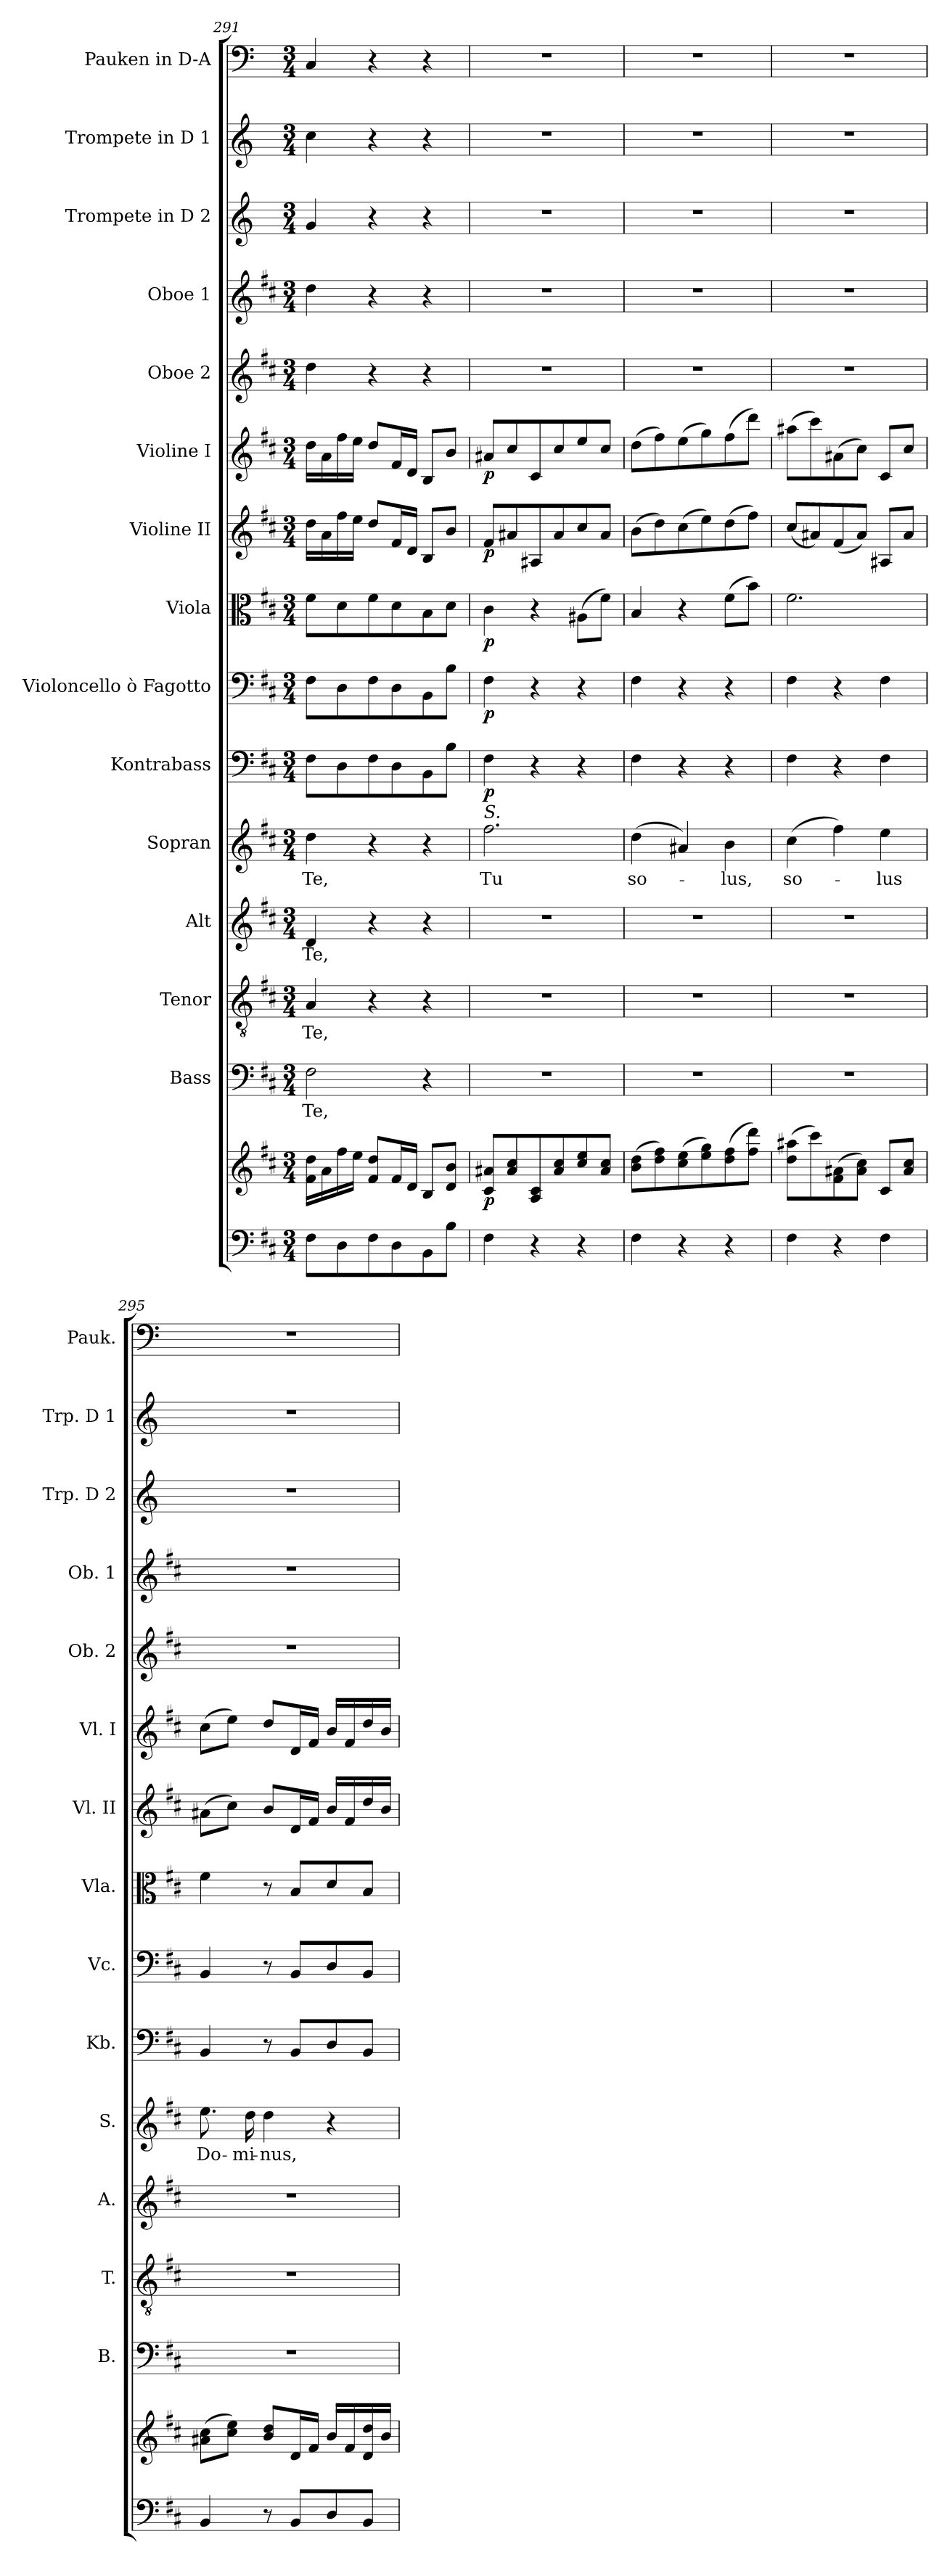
**kern	**kern	**dynam	**kern	**text	**kern	**text	**kern	**text	**kern	**text	**kern	**dynam	**kern	**dynam	**kern	**dynam	**kern	**dynam	**kern	**dynam	**kern	**kern	**kern	**kern	**kern
*part15	*part15	*part15	*part14	*part14	*part13	*part13	*part12	*part12	*part11	*part11	*part10	*part10	*part9	*part9	*part8	*part8	*part7	*part7	*part6	*part6	*part5	*part4	*part3	*part2	*part1
*staff16	*staff15	*staff15/16	*staff14	*staff14	*staff13	*staff13	*staff12	*staff12	*staff11	*staff11	*staff10	*staff10	*staff9	*staff9	*staff8	*staff8	*staff7	*staff7	*staff6	*staff6	*staff5	*staff4	*staff3	*staff2	*staff1
*	*	*	*I"Bass	*	*I"Tenor	*	*I"Alt	*	*I"Sopran	*	*I"Kontrabass	*	*I"Violoncello ò Fagotto	*	*I"Viola	*	*I"Violine II	*	*I"Violine I	*	*I"Oboe 2	*I"Oboe 1	*I"Trompete in D 2	*I"Trompete in D 1	*I"Pauken in D-A
*	*	*	*I'B.	*	*I'T.	*	*I'A.	*	*I'S.	*	*I'Kb.	*	*I'Vc.	*	*I'Vla.	*	*I'Vl. II	*	*I'Vl. I	*	*I'Ob. 2	*I'Ob. 1	*I'Trp. D 2	*I'Trp. D 1	*I'Pauk.
*clefF4	*clefG2	*	*clefF4	*	*clefGv2	*	*clefG2	*	*clefG2	*	*clefF4	*	*clefF4	*	*clefC3	*	*clefG2	*	*clefG2	*	*clefG2	*clefG2	*clefG2	*clefG2	*clefF4
*	*	*	*	*	*	*	*	*	*	*	*ITrd7c12	*	*	*	*	*	*	*	*	*	*	*	*ITrd-1c-2	*ITrd-1c-2	*ITrd-1c-2
*k[f#c#]	*k[f#c#]	*	*k[f#c#]	*	*k[f#c#]	*	*k[f#c#]	*	*k[f#c#]	*	*k[f#c#]	*	*k[f#c#]	*	*k[f#c#]	*	*k[f#c#]	*	*k[f#c#]	*	*k[f#c#]	*k[f#c#]	*k[f#c#]	*k[f#c#]	*k[f#c#]
*D:	*D:	*	*D:	*	*D:	*	*D:	*	*D:	*	*D:	*	*D:	*	*D:	*	*D:	*	*D:	*	*D:	*D:	*D:	*D:	*D:
*M3/4	*M3/4	*	*M3/4	*	*M3/4	*	*M3/4	*	*M3/4	*	*M3/4	*	*M3/4	*	*M3/4	*	*M3/4	*	*M3/4	*	*M3/4	*M3/4	*M3/4	*M3/4	*M3/4
=291	=291	=291	=291	=291	=291	=291	=291	=291	=291	=291	=291	=291	=291	=291	=291	=291	=291	=291	=291	=291	=291	=291	=291	=291	=291
!	!	!	!	!LO:LY:b	!	!LO:LY:b	!	!LO:LY:b	!	!LO:LY:b	!	!	!	!	!	!	!	!	!	!	!	!	!	!	!
8F#\L	16f#\ 16dd\LL	.	2F#\	Te,	4A/	Te,	4d/	Te,	4dd\	Te,	8FF#\L	.	8F#\L	.	8f#\L	.	16dd\LL	.	16dd\LL	.	4dd\	4dd\	4a/	4dd\	4D/
.	16a\	.	.	.	.	.	.	.	.	.	.	.	.	.	.	.	16a\	.	16a\	.	.	.	.	.	.
8D\	16ff#\	.	.	.	.	.	.	.	.	.	8DD\	.	8D\	.	8d\	.	16ff#\	.	16ff#\	.	.	.	.	.	.
.	16ee\JJ	.	.	.	.	.	.	.	.	.	.	.	.	.	.	.	16ee\JJ	.	16ee\JJ	.	.	.	.	.	.
8F#\	8f#/ 8dd/L	.	.	.	4r	.	4r	.	4r	.	8FF#\	.	8F#\	.	8f#\	.	8dd/L	.	8dd/L	.	4r	4r	4r	4r	4r
8D\	16f#/L	.	.	.	.	.	.	.	.	.	8DD\	.	8D\	.	8d\	.	16f#/L	.	16f#/L	.	.	.	.	.	.
.	16d/JJ	.	.	.	.	.	.	.	.	.	.	.	.	.	.	.	16d/JJ	.	16d/JJ	.	.	.	.	.	.
8BB\	8B/L	.	4r	.	4r	.	4r	.	4r	.	8BBB\	.	8BB\	.	8B\	.	8B/L	.	8B/L	.	4r	4r	4r	4r	4r
8B\J	8d/ 8b/J	.	.	.	.	.	.	.	.	.	8BB\J	.	8B\J	.	8d\J	.	8b/J	.	8b/J	.	.	.	.	.	.
=292	=292	=292	=292	=292	=292	=292	=292	=292	=292	=292	=292	=292	=292	=292	=292	=292	=292	=292	=292	=292	=292	=292	=292	=292	=292
!	!	!	!	!	!	!	!	!	!LO:TX:a:i:t=S.	!	!	!	!	!	!	!	!	!	!	!	!	!	!	!	!
!	!	!LO:DY:b	!	!	!	!	!	!	!	!LO:LY:b	!	!LO:DY:b	!	!LO:DY:b	!	!LO:DY:b	!	!LO:DY:b	!	!LO:DY:b	!	!	!	!	!
4F#\	8c#/ 8a#X/L	p	2.r	.	2.r	.	2.r	.	2.ff#\	Tu	4FF#\	p	4F#\	p	4c#\	p	8f#/L	p	8a#X/L	p	2.r	2.r	2.r	2.r	2.r
.	8a#/ 8cc#/	.	.	.	.	.	.	.	.	.	.	.	.	.	.	.	8a#X/	.	8cc#/	.	.	.	.	.	.
4r	8A/ 8c#/	.	.	.	.	.	.	.	.	.	4r	.	4r	.	4r	.	8A#X/	.	8c#/	.	.	.	.	.	.
.	8a#/ 8cc#/	.	.	.	.	.	.	.	.	.	.	.	.	.	.	.	8a#/	.	8cc#/	.	.	.	.	.	.
4r	8cc#/ 8ee/	.	.	.	.	.	.	.	.	.	4r	.	4r	.	(>8A#X\L	.	8cc#/	.	8ee/	.	.	.	.	.	.
.	8a#/ 8cc#/J	.	.	.	.	.	.	.	.	.	.	.	.	.	8f#\J)	.	8a#/J	.	8cc#/J	.	.	.	.	.	.
!!LO:PB:g=z
=293	=293	=293	=293	=293	=293	=293	=293	=293	=293	=293	=293	=293	=293	=293	=293	=293	=293	=293	=293	=293	=293	=293	=293	=293	=293
!	!	!	!	!	!	!	!	!	!	!LO:LY:b	!	!	!	!	!	!	!	!	!	!	!	!	!	!	!
4F#\	(>8b\ 8dd\L	.	2.r	.	2.r	.	2.r	.	(>4dd\	so-	4FF#\	.	4F#\	.	4B/	.	(>8b\L	.	(>8dd\L	.	2.r	2.r	2.r	2.r	2.r
.	8dd\ 8ff#\)	.	.	.	.	.	.	.	.	.	.	.	.	.	.	.	8dd\)	.	8ff#\)	.	.	.	.	.	.
4r	(>8cc#\ 8ee\	.	.	.	.	.	.	.	4a#X/)	.	4r	.	4r	.	4r	.	(>8cc#\	.	(>8ee\	.	.	.	.	.	.
.	8ee\ 8gg\)	.	.	.	.	.	.	.	.	.	.	.	.	.	.	.	8ee\)	.	8gg\)	.	.	.	.	.	.
!	!	!	!	!	!	!	!	!	!	!LO:LY:b	!	!	!	!	!	!	!	!	!	!	!	!	!	!	!
4r	(>8dd\ 8ff#\	.	.	.	.	.	.	.	4b\	-lus,	4r	.	4r	.	(>8f#\L	.	(>8dd\	.	(>8ff#\	.	.	.	.	.	.
.	8ff#\ 8ddd\J)	.	.	.	.	.	.	.	.	.	.	.	.	.	8b\J)	.	8ff#\J)	.	8ddd\J)	.	.	.	.	.	.
=294	=294	=294	=294	=294	=294	=294	=294	=294	=294	=294	=294	=294	=294	=294	=294	=294	=294	=294	=294	=294	=294	=294	=294	=294	=294
!	!	!	!	!	!	!	!	!	!	!LO:LY:b	!	!	!	!	!	!	!	!	!	!	!	!	!	!	!
4F#\	(>8dd\ 8aa#X\L	.	2.r	.	2.r	.	2.r	.	(>4cc#\	so-	4FF#\	.	4F#\	.	2.f#\	.	(<8cc#/L	.	(>8aa#X\L	.	2.r	2.r	2.r	2.r	2.r
.	8ccc#\)	.	.	.	.	.	.	.	.	.	.	.	.	.	.	.	8a#X/)	.	8ccc#\)	.	.	.	.	.	.
4r	(>8f#\ 8a#X\	.	.	.	.	.	.	.	4ff#\)	.	4r	.	4r	.	.	.	(<8f#/	.	(>8a#X\	.	.	.	.	.	.
.	8a#\ 8cc#\J)	.	.	.	.	.	.	.	.	.	.	.	.	.	.	.	8a#/J)	.	8cc#\J)	.	.	.	.	.	.
!	!	!	!	!	!	!	!	!	!	!LO:LY:b	!	!	!	!	!	!	!	!	!	!	!	!	!	!	!
4F#\	8c#/L	.	.	.	.	.	.	.	4ee\	-lus	4FF#\	.	4F#\	.	.	.	8A#X/L	.	8c#/L	.	.	.	.	.	.
.	8a#/ 8cc#/J	.	.	.	.	.	.	.	.	.	.	.	.	.	.	.	8a#/J	.	8cc#/J	.	.	.	.	.	.
=295	=295	=295	=295	=295	=295	=295	=295	=295	=295	=295	=295	=295	=295	=295	=295	=295	=295	=295	=295	=295	=295	=295	=295	=295	=295
!	!	!	!	!	!	!	!	!	!	!LO:LY:b	!	!	!	!	!	!	!	!	!	!	!	!	!	!	!
4BB/	(>8a#X\ 8cc#\L	.	2.r	.	2.r	.	2.r	.	8.ee\	Do-	4BBB/	.	4BB/	.	4f#\	.	(>8a#X\L	.	(>8cc#\L	.	2.r	2.r	2.r	2.r	2.r
.	8cc#\ 8ee\J)	.	.	.	.	.	.	.	.	.	.	.	.	.	.	.	8cc#\J)	.	8ee\J)	.	.	.	.	.	.
!	!	!	!	!	!	!	!	!	!	!LO:LY:b	!	!	!	!	!	!	!	!	!	!	!	!	!	!	!
.	.	.	.	.	.	.	.	.	16dd\	-mi-	.	.	.	.	.	.	.	.	.	.	.	.	.	.	.
!	!	!	!	!	!	!	!	!	!	!LO:LY:b	!	!	!	!	!	!	!	!	!	!	!	!	!	!	!
8r	8b/ 8dd/L	.	.	.	.	.	.	.	4dd\	-nus,	8r	.	8r	.	8r	.	8b/L	.	8dd/L	.	.	.	.	.	.
8BB/L	16d/L	.	.	.	.	.	.	.	.	.	8BBB/L	.	8BB/L	.	8B/L	.	16d/L	.	16d/L	.	.	.	.	.	.
.	16f#/JJ	.	.	.	.	.	.	.	.	.	.	.	.	.	.	.	16f#/JJ	.	16f#/JJ	.	.	.	.	.	.
8D/	16b/LL	.	.	.	.	.	.	.	4r	.	8DD/	.	8D/	.	8d/	.	16b/LL	.	16b/LL	.	.	.	.	.	.
.	16f#/	.	.	.	.	.	.	.	.	.	.	.	.	.	.	.	16f#/	.	16f#/	.	.	.	.	.	.
8BB/J	16d/ 16dd/	.	.	.	.	.	.	.	.	.	8BBB/J	.	8BB/J	.	8B/J	.	16dd/	.	16dd/	.	.	.	.	.	.
.	16b/JJ	.	.	.	.	.	.	.	.	.	.	.	.	.	.	.	16b/JJ	.	16b/JJ	.	.	.	.	.	.
=	=	=	=	=	=	=	=	=	=	=	=	=	=	=	=	=	=	=	=	=	=	=	=	=	=
*-	*-	*-	*-	*-	*-	*-	*-	*-	*-	*-	*-	*-	*-	*-	*-	*-	*-	*-	*-	*-	*-	*-	*-	*-	*-
